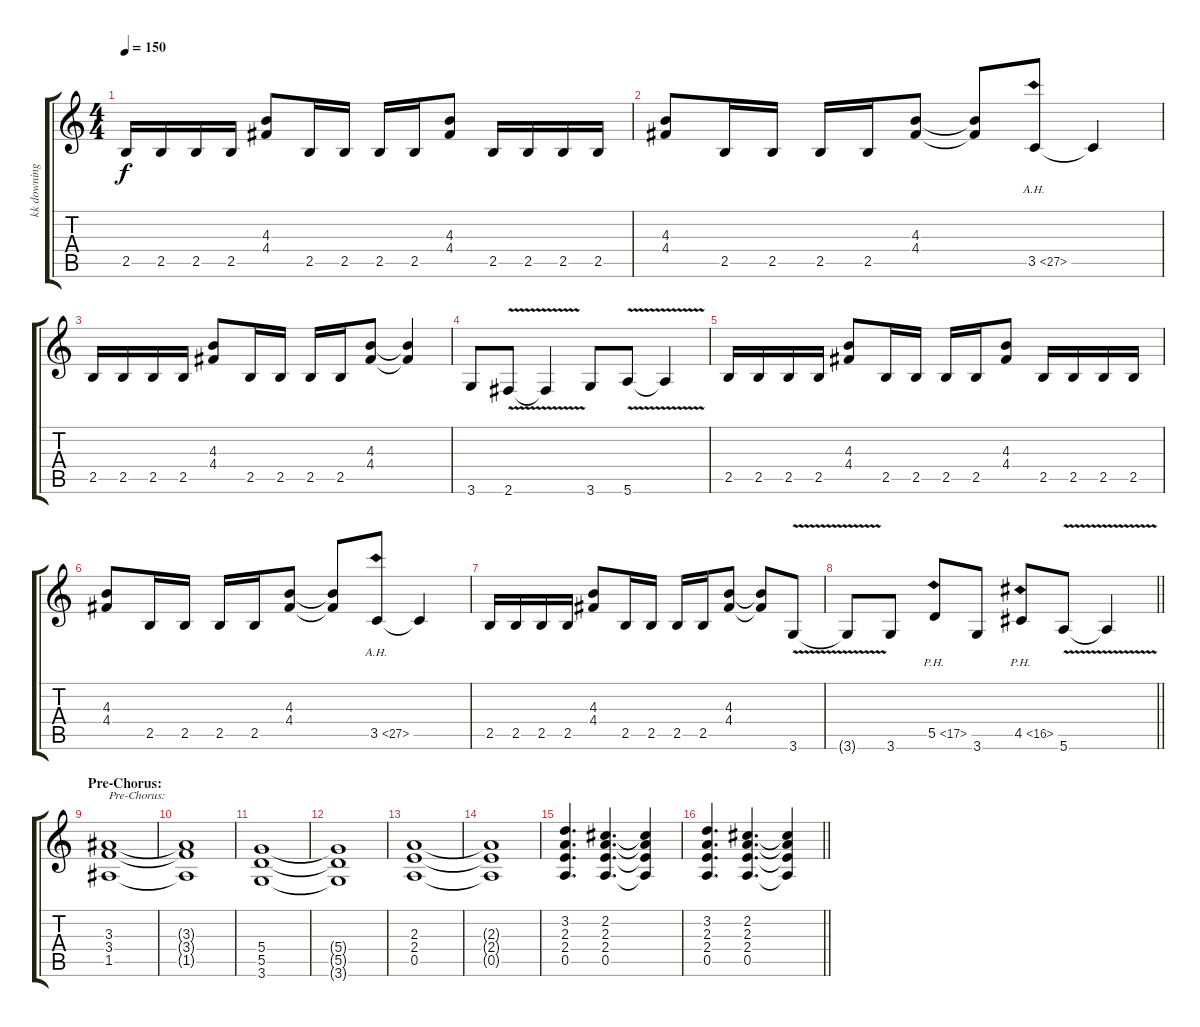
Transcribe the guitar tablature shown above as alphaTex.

\track ("kk downing" "kk downing") {instrument distortionguitar}
\staff {score tabs}
\tuning (E4 B3 G3 D3 A2 E2) {hide}
\ts (4 4)
\tempo 150
\clef g2
\ks c
2.5.16{dy f} 2.5.16 2.5.16 2.5.16 (4.3 4.4).8 2.5.16 2.5.16 2.5.16 2.5.16 (4.3 4.4).8 2.5.16 2.5.16 2.5.16 2.5.16 |
(4.3 4.4).8 2.5.16 2.5.16 2.5.16 2.5.16 (4.3 4.4).8 (4.3{t} 4.4{t}).8 3.5{ah 24}.8 3.5{t}.4 |
2.5.16 2.5.16 2.5.16 2.5.16 (4.3 4.4).8 2.5.16 2.5.16 2.5.16 2.5.16 (4.3 4.4).8 (4.3{t} 4.4{t}).4 |
3.6.8 2.6{v}.8 2.6{t}.4 3.6.8 5.6{v}.8 5.6{t}.4 |
2.5.16 2.5.16 2.5.16 2.5.16 (4.3 4.4).8 2.5.16 2.5.16 2.5.16 2.5.16 (4.3 4.4).8 2.5.16 2.5.16 2.5.16 2.5.16 |
(4.3 4.4).8 2.5.16 2.5.16 2.5.16 2.5.16 (4.3 4.4).8 (4.3{t} 4.4{t}).8 3.5{ah 24}.8 3.5{t}.4 |
2.5.16 2.5.16 2.5.16 2.5.16 (4.3 4.4).8 2.5.16 2.5.16 2.5.16 2.5.16 (4.3 4.4).8 (4.3{t} 4.4{t}).8 3.6{v}.8 |
\barLineRight lightlight
3.6{t}.8 3.6.8 5.5{ph 12}.8 3.6.8 4.5{ph 12}.8 5.6{v}.8 5.6{t}.4 |
\section ("" "Pre-Chorus:")
(3.3 3.4 1.5).1{txt "Pre-Chorus:"} |
(3.3{t} 3.4{t} 1.5{t}).1 |
(5.4 5.5 3.6).1 |
(5.4{t} 5.5{t} 3.6{t}).1 |
(2.3 2.4 0.5).1 |
(2.3{t} 2.4{t} 0.5{t}).1 |
(3.2 2.3 2.4 0.5).4{d} (2.2 2.3 2.4 0.5).4{d} (2.2{t} 2.3{t} 2.4{t} 0.5{t}).4 |
\barLineRight lightlight
(3.2 2.3 2.4 0.5).4{d} (2.2 2.3 2.4 0.5).4{d} (2.2{t} 2.3{t} 2.4{t} 0.5{t}).4
